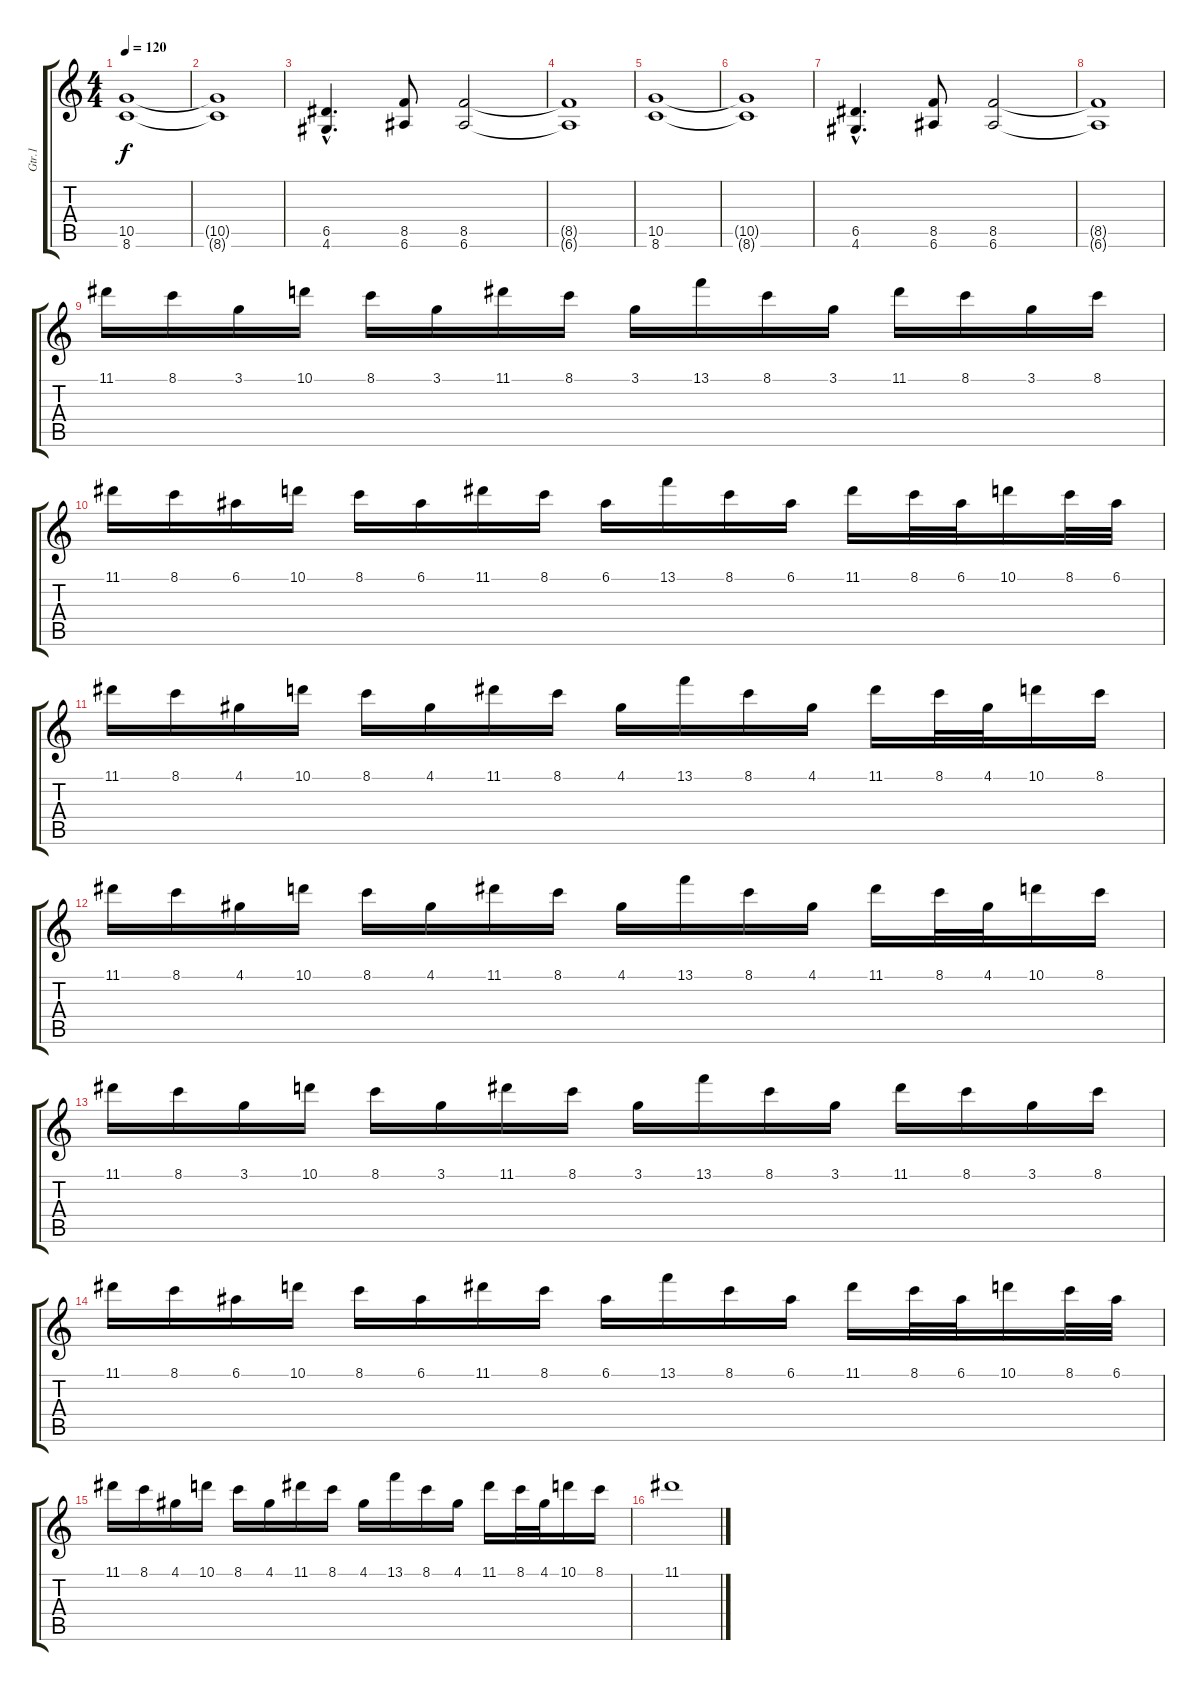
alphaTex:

\track ("Gtr.1" "Gtr.1") {instrument distortionguitar}
\staff {score tabs}
\tuning (E4 B3 G3 D3 A2 E2) {hide}
\ts (4 4)
\tempo 120
\clef g2
\ks c
(10.5 8.6).1{dy f} |
(10.5{t} 8.6{t}).1 |
(6.5{hac} 4.6{hac}).4{d} (8.5 6.6).8 (8.5 6.6).2 |
(8.5{t} 6.6{t}).1 |
(10.5 8.6).1 |
(10.5{t} 8.6{t}).1 |
(6.5{hac} 4.6{hac}).4{d} (8.5 6.6).8 (8.5 6.6).2 |
(8.5{t} 6.6{t}).1 |
11.1.16 8.1.16 3.1.16 10.1.16 8.1.16 3.1.16 11.1.16 8.1.16 3.1.16 13.1.16 8.1.16 3.1.16 11.1.16 8.1.16 3.1.16 8.1.16 |
11.1.16 8.1.16 6.1.16 10.1.16 8.1.16 6.1.16 11.1.16 8.1.16 6.1.16 13.1.16 8.1.16 6.1.16 11.1.16 8.1.32 6.1.32 10.1.16 8.1.32 6.1.32 |
11.1.16 8.1.16 4.1.16 10.1.16 8.1.16 4.1.16 11.1.16 8.1.16 4.1.16 13.1.16 8.1.16 4.1.16 11.1.16 8.1.32 4.1.32 10.1.16 8.1.16 |
11.1.16 8.1.16 4.1.16 10.1.16 8.1.16 4.1.16 11.1.16 8.1.16 4.1.16 13.1.16 8.1.16 4.1.16 11.1.16 8.1.32 4.1.32 10.1.16 8.1.16 |
11.1.16{volume 0} 8.1.16 3.1.16 10.1.16 8.1.16 3.1.16 11.1.16 8.1.16 3.1.16 13.1.16 8.1.16 3.1.16 11.1.16 8.1.16 3.1.16 8.1.16 |
11.1.16 8.1.16 6.1.16 10.1.16 8.1.16 6.1.16 11.1.16 8.1.16 6.1.16 13.1.16 8.1.16 6.1.16 11.1.16 8.1.32 6.1.32 10.1.16 8.1.32 6.1.32 |
11.1.16 8.1.16 4.1.16 10.1.16 8.1.16 4.1.16 11.1.16 8.1.16 4.1.16 13.1.16 8.1.16 4.1.16 11.1.16 8.1.32 4.1.32 10.1.16 8.1.16 |
11.1.1
